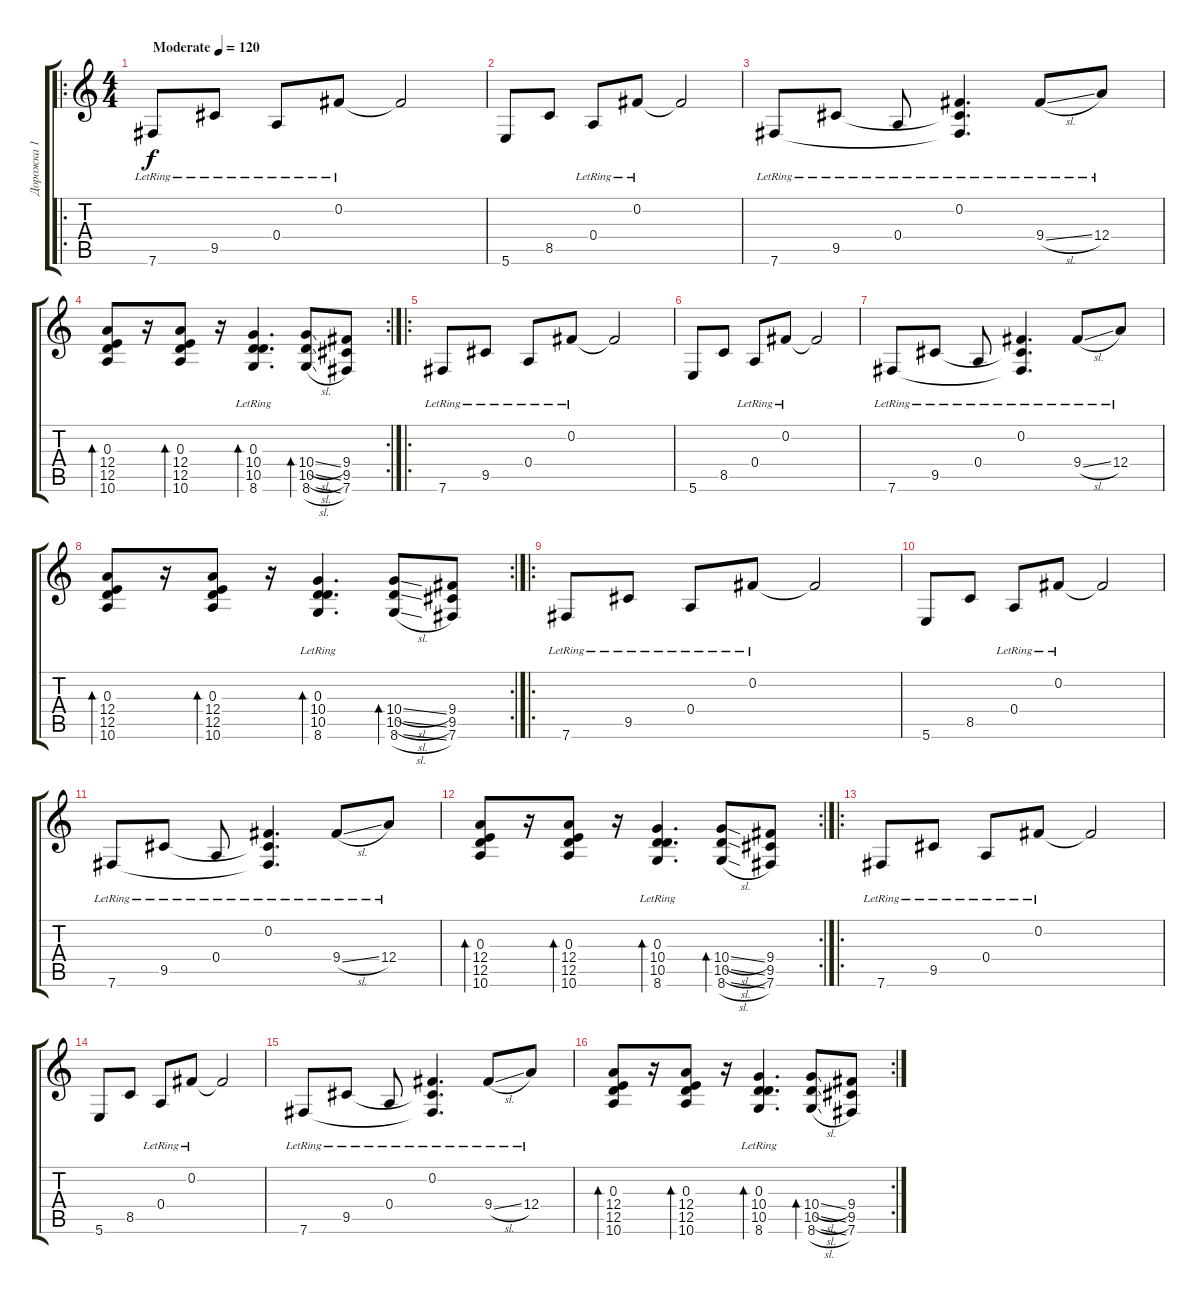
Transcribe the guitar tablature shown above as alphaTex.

\track ("Дорожка 1" "Дорожка 1") {instrument acousticguitarsteel}
\staff {score tabs}
\tuning (B3 Gb3 D3 A2 E2 B1) {hide}
\ro
\ts (4 4)
\tempo (120 "Moderate")
\clef g2
\ks c
7.6{lr}.8{dy f instrument acousticguitarsteel} 9.5{lr}.8 0.4{lr}.8 0.2{lr}.8 0.2{t}.2 |
5.6.8 8.5.8 0.4{lr}.8 0.2{lr}.8 0.2{t}.2 |
7.6{lr}.8 9.5{lr}.8 0.4{lr}.8 (0.2{lr} 9.5{t} 7.6{t}).4{d} 9.4{sl lr}.8 12.4{lr}.8 |
\rc 2
(0.3 12.4 12.5 10.6).8{bd 30} r.16 (0.3 12.4 12.5 10.6).8{bd 30} r.16 (0.3{lr} 10.4 10.5 8.6).4{d bd 30} (10.4{sl} 10.5{sl} 8.6{sl}).8{bd 30} (9.4 9.5 7.6).8 |
\ro
7.6{lr}.8 9.5{lr}.8 0.4{lr}.8 0.2{lr}.8 0.2{t}.2 |
5.6.8 8.5.8 0.4{lr}.8 0.2{lr}.8 0.2{t}.2 |
7.6{lr}.8 9.5{lr}.8 0.4{lr}.8 (0.2{lr} 9.5{t} 7.6{t}).4{d} 9.4{sl lr}.8 12.4{lr}.8 |
\rc 2
(0.3 12.4 12.5 10.6).8{bd 30} r.16 (0.3 12.4 12.5 10.6).8{bd 30} r.16 (0.3{lr} 10.4 10.5 8.6).4{d bd 30} (10.4{sl} 10.5{sl} 8.6{sl}).8{bd 30} (9.4 9.5 7.6).8 |
\ro
7.6{lr}.8 9.5{lr}.8 0.4{lr}.8 0.2{lr}.8 0.2{t}.2 |
5.6.8 8.5.8 0.4{lr}.8 0.2{lr}.8 0.2{t}.2 |
7.6{lr}.8 9.5{lr}.8 0.4{lr}.8 (0.2{lr} 9.5{t} 7.6{t}).4{d} 9.4{sl lr}.8 12.4{lr}.8 |
\rc 2
(0.3 12.4 12.5 10.6).8{bd 30} r.16 (0.3 12.4 12.5 10.6).8{bd 30} r.16 (0.3{lr} 10.4 10.5 8.6).4{d bd 30} (10.4{sl} 10.5{sl} 8.6{sl}).8{bd 30} (9.4 9.5 7.6).8 |
\ro
7.6{lr}.8 9.5{lr}.8 0.4{lr}.8 0.2{lr}.8 0.2{t}.2 |
5.6.8 8.5.8 0.4{lr}.8 0.2{lr}.8 0.2{t}.2 |
7.6{lr}.8 9.5{lr}.8 0.4{lr}.8 (0.2{lr} 9.5{t} 7.6{t}).4{d} 9.4{sl lr}.8 12.4{lr}.8 |
\rc 2
(0.3 12.4 12.5 10.6).8{bd 30} r.16 (0.3 12.4 12.5 10.6).8{bd 30} r.16 (0.3{lr} 10.4 10.5 8.6).4{d bd 30} (10.4{sl} 10.5{sl} 8.6{sl}).8{bd 30} (9.4 9.5 7.6).8
